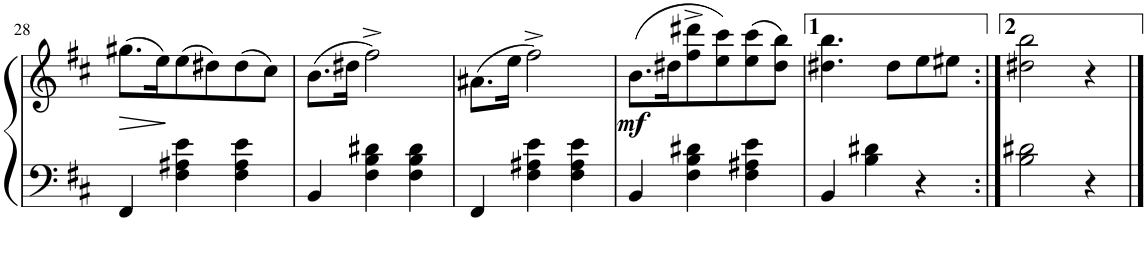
**kern	**kern	**dynam
*part1	*part1	*part1
*staff2	*staff1	*staff1/2
*I"Piano	*	*
*I'Pno.	*	*
!!LO:PB:g=z
*clefF4	*clefG2	*
*k[f#c#]	*k[f#c#]	*
*M3/4	*M3/4	*
=28	=28	=28
!	!	!LO:HP:b
4FF#/	(>8.gg#X\L	>
.	16ee\K)	.
4F#\ 4A#X\ 4e\	(>8ee\	]
.	8dd#X\)	.
4F#\ 4A#\ 4e\	(>8dd#\	.
.	8cc#\J)	.
=29	=29	=29
4BB/	(>8.b\L	.
.	16dd#X\Jk	.
4F#\ 4B\ 4d#X\	2ff#^\)	.
4F#\ 4B\ 4d#\	.	.
=30	=30	=30
4FF#/	(>8.a#X\L	.
.	16ee\Jk	.
4F#\ 4A#X\ 4e\	2ff#^\)	.
4F#\ 4A#\ 4e\	.	.
=31	=31	=31
!	!	!LO:DY:b
4BB/	(>8.b\L	mf
.	16dd#X\K	.
4F#\ 4B\ 4d#X\	8ff#\^ 8ddd#X\^	.
.	8ee\ 8ccc#\)	.
4F#\ 4A#X\ 4e\	(>8ee\ 8ccc#\	.
.	8dd#\ 8bb\J)	.
=32	=32	=32
4BB/	4.dd#X\ 4.bb\	.
4B\ 4d#X\	.	.
.	8dd#\L	.
4r	8ee\	.
.	8ee#X\J	.
=33:|!	=33:|!	=33:|!
2B\ 2d#X\	2dd#X\ 2bb\	.
4r	4r	.
==	==	==
*-	*-	*-
